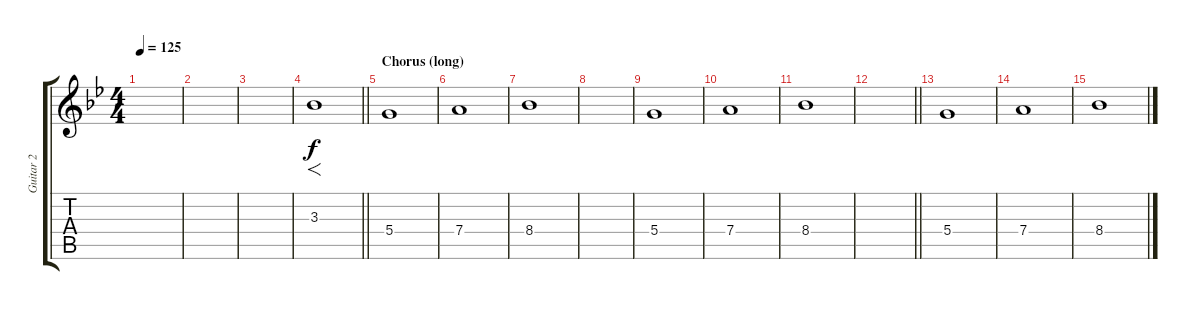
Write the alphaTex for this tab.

\track ("Guitar 2" "Guitar 2") {instrument distortionguitar}
\staff {score tabs}
\tuning (E4 B3 G3 D3 A2 E2) {hide}
\ts (4 4)
\tempo 125
\clef g2
\ks bb
|
|
|
\barLineRight lightlight
3.3.1{f} |
\section ("" "Chorus (long)")
5.4.1 |
7.4.1 |
8.4.1 |
|
5.4.1 |
7.4.1 |
8.4.1 |
\barLineRight lightlight
|
5.4.1 |
7.4.1 |
8.4.1
